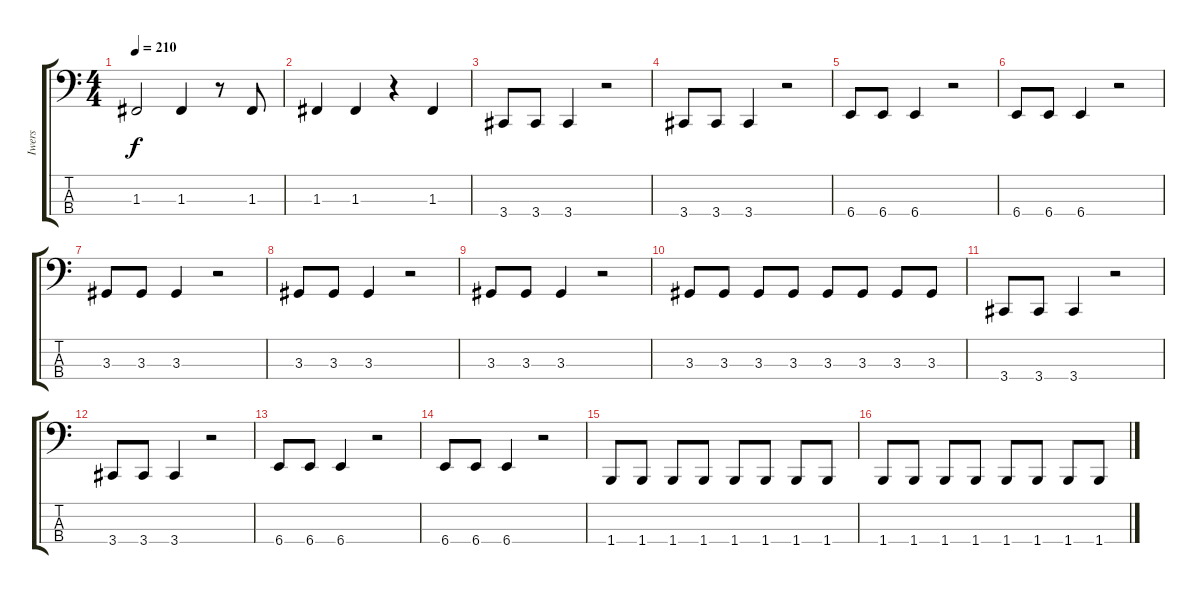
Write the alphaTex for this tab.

\track ("Iwers" "Iwers") {instrument electricbasspick}
\staff {score tabs}
\tuning (Eb2 Bb1 F1 Bb0) {hide}
\ts (4 4)
\tempo 210
\clef f4
\ks c
1.3.2{dy f} 1.3.4 r.8 1.3.8 |
1.3.4 1.3.4 r.4 1.3.4 |
3.4.8 3.4.8 3.4.4 r.2 |
3.4.8 3.4.8 3.4.4 r.2 |
6.4.8 6.4.8 6.4.4 r.2 |
6.4.8 6.4.8 6.4.4 r.2 |
3.3.8 3.3.8 3.3.4 r.2 |
3.3.8 3.3.8 3.3.4 r.2 |
3.3.8 3.3.8 3.3.4 r.2 |
3.3.8 3.3.8 3.3.8 3.3.8 3.3.8 3.3.8 3.3.8 3.3.8 |
3.4.8 3.4.8 3.4.4 r.2 |
3.4.8 3.4.8 3.4.4 r.2 |
6.4.8 6.4.8 6.4.4 r.2 |
6.4.8 6.4.8 6.4.4 r.2 |
1.4.8 1.4.8 1.4.8 1.4.8 1.4.8 1.4.8 1.4.8 1.4.8 |
1.4.8 1.4.8 1.4.8 1.4.8 1.4.8 1.4.8 1.4.8 1.4.8
